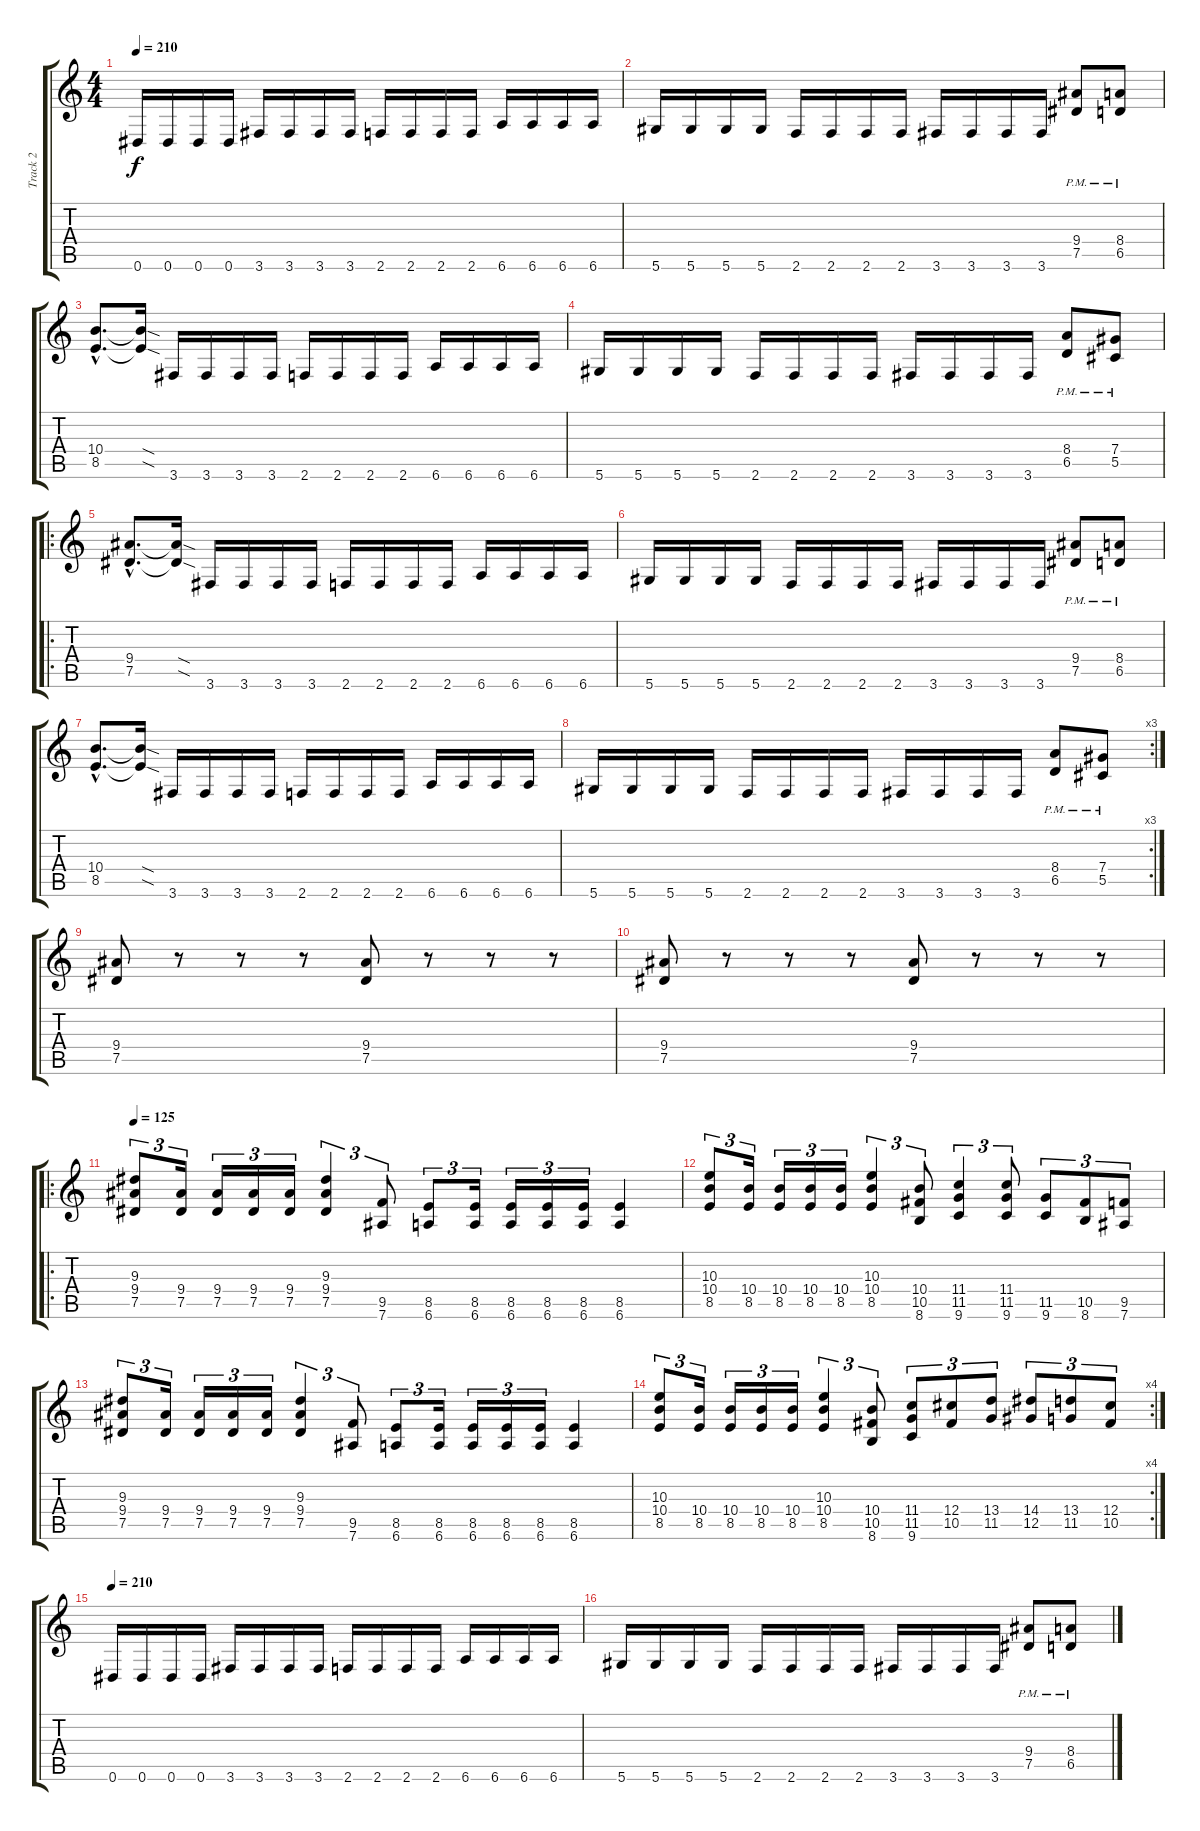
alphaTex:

\track ("Track 2" "Track 2") {instrument distortionguitar}
\staff {score tabs}
\tuning (Eb4 Bb3 Gb3 Db3 Ab2 Eb2) {hide}
\ts (4 4)
\tempo 210
\clef g2
\ks c
0.6.16{dy f} 0.6.16 0.6.16 0.6.16 3.6.16 3.6.16 3.6.16 3.6.16 2.6.16 2.6.16 2.6.16 2.6.16 6.6.16 6.6.16 6.6.16 6.6.16 |
5.6.16 5.6.16 5.6.16 5.6.16 2.6.16 2.6.16 2.6.16 2.6.16 3.6.16 3.6.16 3.6.16 3.6.16 (9.4{pm} 7.5{pm}).8 (8.4{pm} 6.5{pm}).8 |
(10.4{hac} 8.5{hac}).8{d} (10.4{sod t} 8.5{sod t}).16 3.6.16 3.6.16 3.6.16 3.6.16 2.6.16 2.6.16 2.6.16 2.6.16 6.6.16 6.6.16 6.6.16 6.6.16 |
5.6.16 5.6.16 5.6.16 5.6.16 2.6.16 2.6.16 2.6.16 2.6.16 3.6.16 3.6.16 3.6.16 3.6.16 (8.4{pm} 6.5{pm}).8 (7.4{pm} 5.5{pm}).8 |
\ro
(9.4{hac} 7.5{hac}).8{d} (9.4{sod t} 7.5{sod t}).16 3.6.16 3.6.16 3.6.16 3.6.16 2.6.16 2.6.16 2.6.16 2.6.16 6.6.16 6.6.16 6.6.16 6.6.16 |
5.6.16 5.6.16 5.6.16 5.6.16 2.6.16 2.6.16 2.6.16 2.6.16 3.6.16 3.6.16 3.6.16 3.6.16 (9.4{pm} 7.5{pm}).8 (8.4{pm} 6.5{pm}).8 |
(10.4{hac} 8.5{hac}).8{d} (10.4{sod t} 8.5{sod t}).16 3.6.16 3.6.16 3.6.16 3.6.16 2.6.16 2.6.16 2.6.16 2.6.16 6.6.16 6.6.16 6.6.16 6.6.16 |
\rc 3
5.6.16 5.6.16 5.6.16 5.6.16 2.6.16 2.6.16 2.6.16 2.6.16 3.6.16 3.6.16 3.6.16 3.6.16 (8.4{pm} 6.5{pm}).8 (7.4{pm} 5.5{pm}).8 |
(9.4 7.5).8 r.8 r.8 r.8 (9.4 7.5).8 r.8 r.8 r.8 |
(9.4 7.5).8 r.8 r.8 r.8 (9.4 7.5).8 r.8 r.8 r.8 |
\ro
\tempo 130
\tempo 125
(9.3 9.4 7.5).8{tu (3 2)} (9.4 7.5).16{tu (3 2)} (9.4 7.5).16{tu (3 2)} (9.4 7.5).16{tu (3 2)} (9.4 7.5).16{tu (3 2)} (9.3 9.4 7.5).4{tu (3 2)} (9.5 7.6).8{tu (3 2)} (8.5 6.6).8{tu (3 2)} (8.5 6.6).16{tu (3 2)} (8.5 6.6).16{tu (3 2)} (8.5 6.6).16{tu (3 2)} (8.5 6.6).16{tu (3 2)} (8.5 6.6).4 |
(10.3 10.4 8.5).8{tu (3 2)} (10.4 8.5).16{tu (3 2)} (10.4 8.5).16{tu (3 2)} (10.4 8.5).16{tu (3 2)} (10.4 8.5).16{tu (3 2)} (10.3 10.4 8.5).4{tu (3 2)} (10.4 10.5 8.6).8{tu (3 2)} (11.4 11.5 9.6).4{tu (3 2)} (11.4 11.5 9.6).8{tu (3 2)} (11.5 9.6).8{tu (3 2)} (10.5 8.6).8{tu (3 2)} (9.5 7.6).8{tu (3 2)} |
(9.3 9.4 7.5).8{tu (3 2)} (9.4 7.5).16{tu (3 2)} (9.4 7.5).16{tu (3 2)} (9.4 7.5).16{tu (3 2)} (9.4 7.5).16{tu (3 2)} (9.3 9.4 7.5).4{tu (3 2)} (9.5 7.6).8{tu (3 2)} (8.5 6.6).8{tu (3 2)} (8.5 6.6).16{tu (3 2)} (8.5 6.6).16{tu (3 2)} (8.5 6.6).16{tu (3 2)} (8.5 6.6).16{tu (3 2)} (8.5 6.6).4 |
\rc 4
(10.3 10.4 8.5).8{tu (3 2)} (10.4 8.5).16{tu (3 2)} (10.4 8.5).16{tu (3 2)} (10.4 8.5).16{tu (3 2)} (10.4 8.5).16{tu (3 2)} (10.3 10.4 8.5).4{tu (3 2)} (10.4 10.5 8.6).8{tu (3 2)} (11.4 11.5 9.6).8{tu (3 2)} (12.4 10.5).8{tu (3 2)} (13.4 11.5).8{tu (3 2)} (14.4 12.5).8{tu (3 2)} (13.4 11.5).8{tu (3 2)} (12.4 10.5).8{tu (3 2)} |
\tempo 210
0.6.16 0.6.16 0.6.16 0.6.16 3.6.16 3.6.16 3.6.16 3.6.16 2.6.16 2.6.16 2.6.16 2.6.16 6.6.16 6.6.16 6.6.16 6.6.16 |
5.6.16 5.6.16 5.6.16 5.6.16 2.6.16 2.6.16 2.6.16 2.6.16 3.6.16 3.6.16 3.6.16 3.6.16 (9.4{pm} 7.5{pm}).8 (8.4{pm} 6.5{pm}).8
